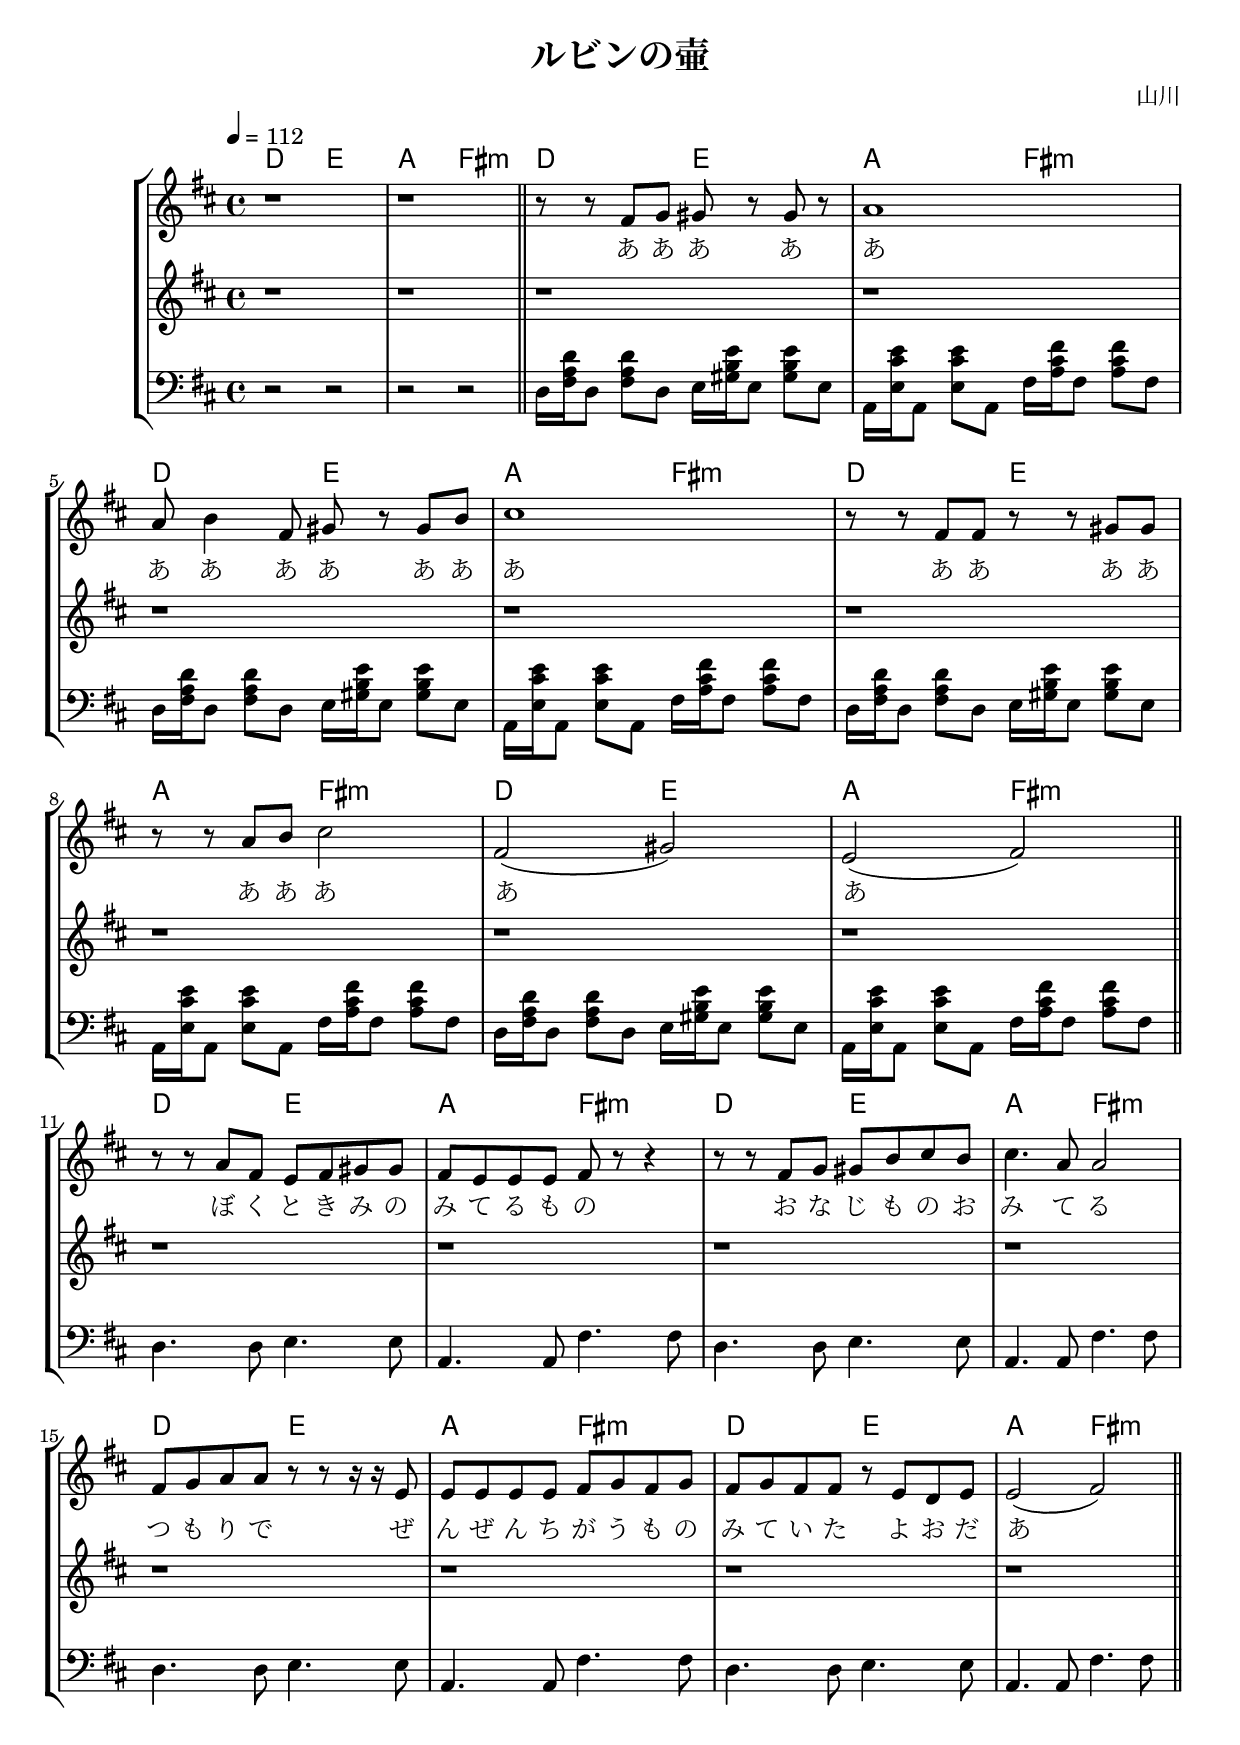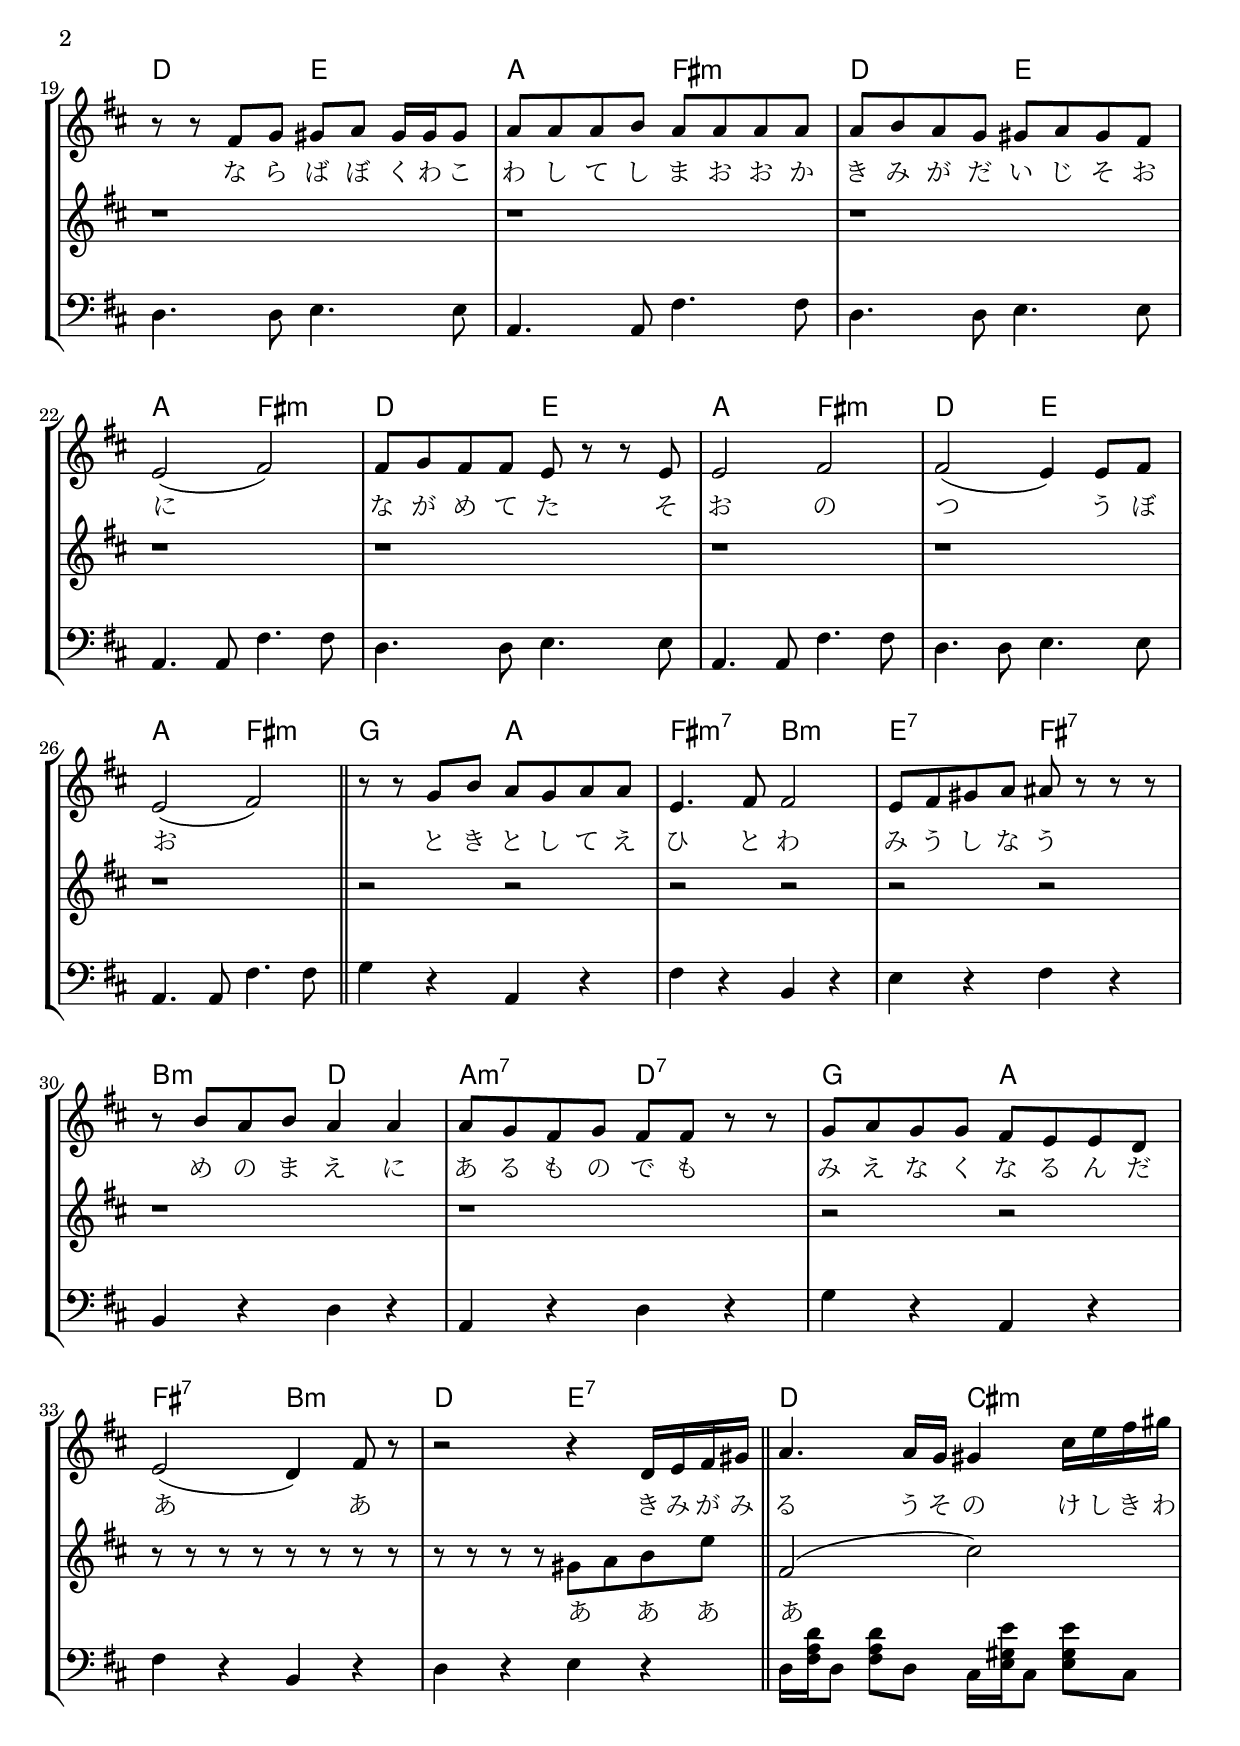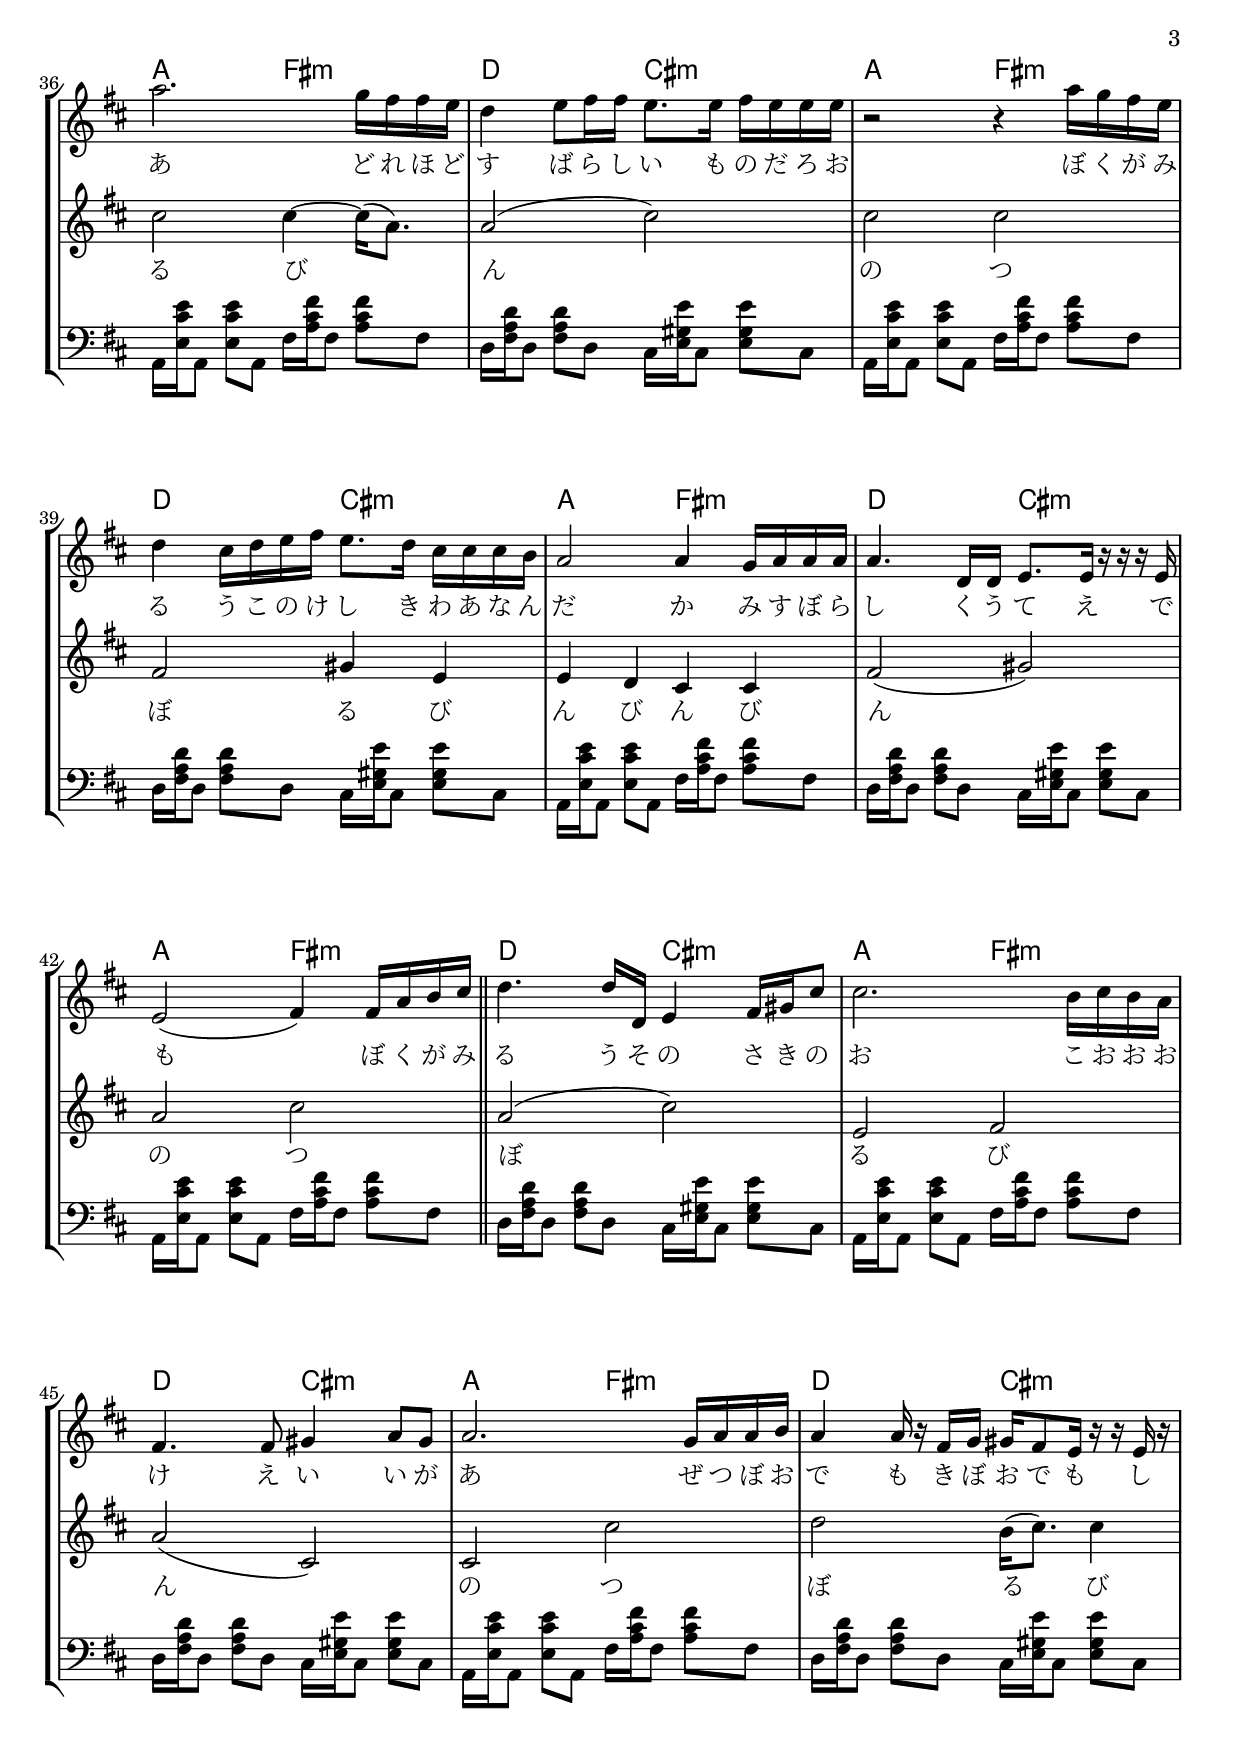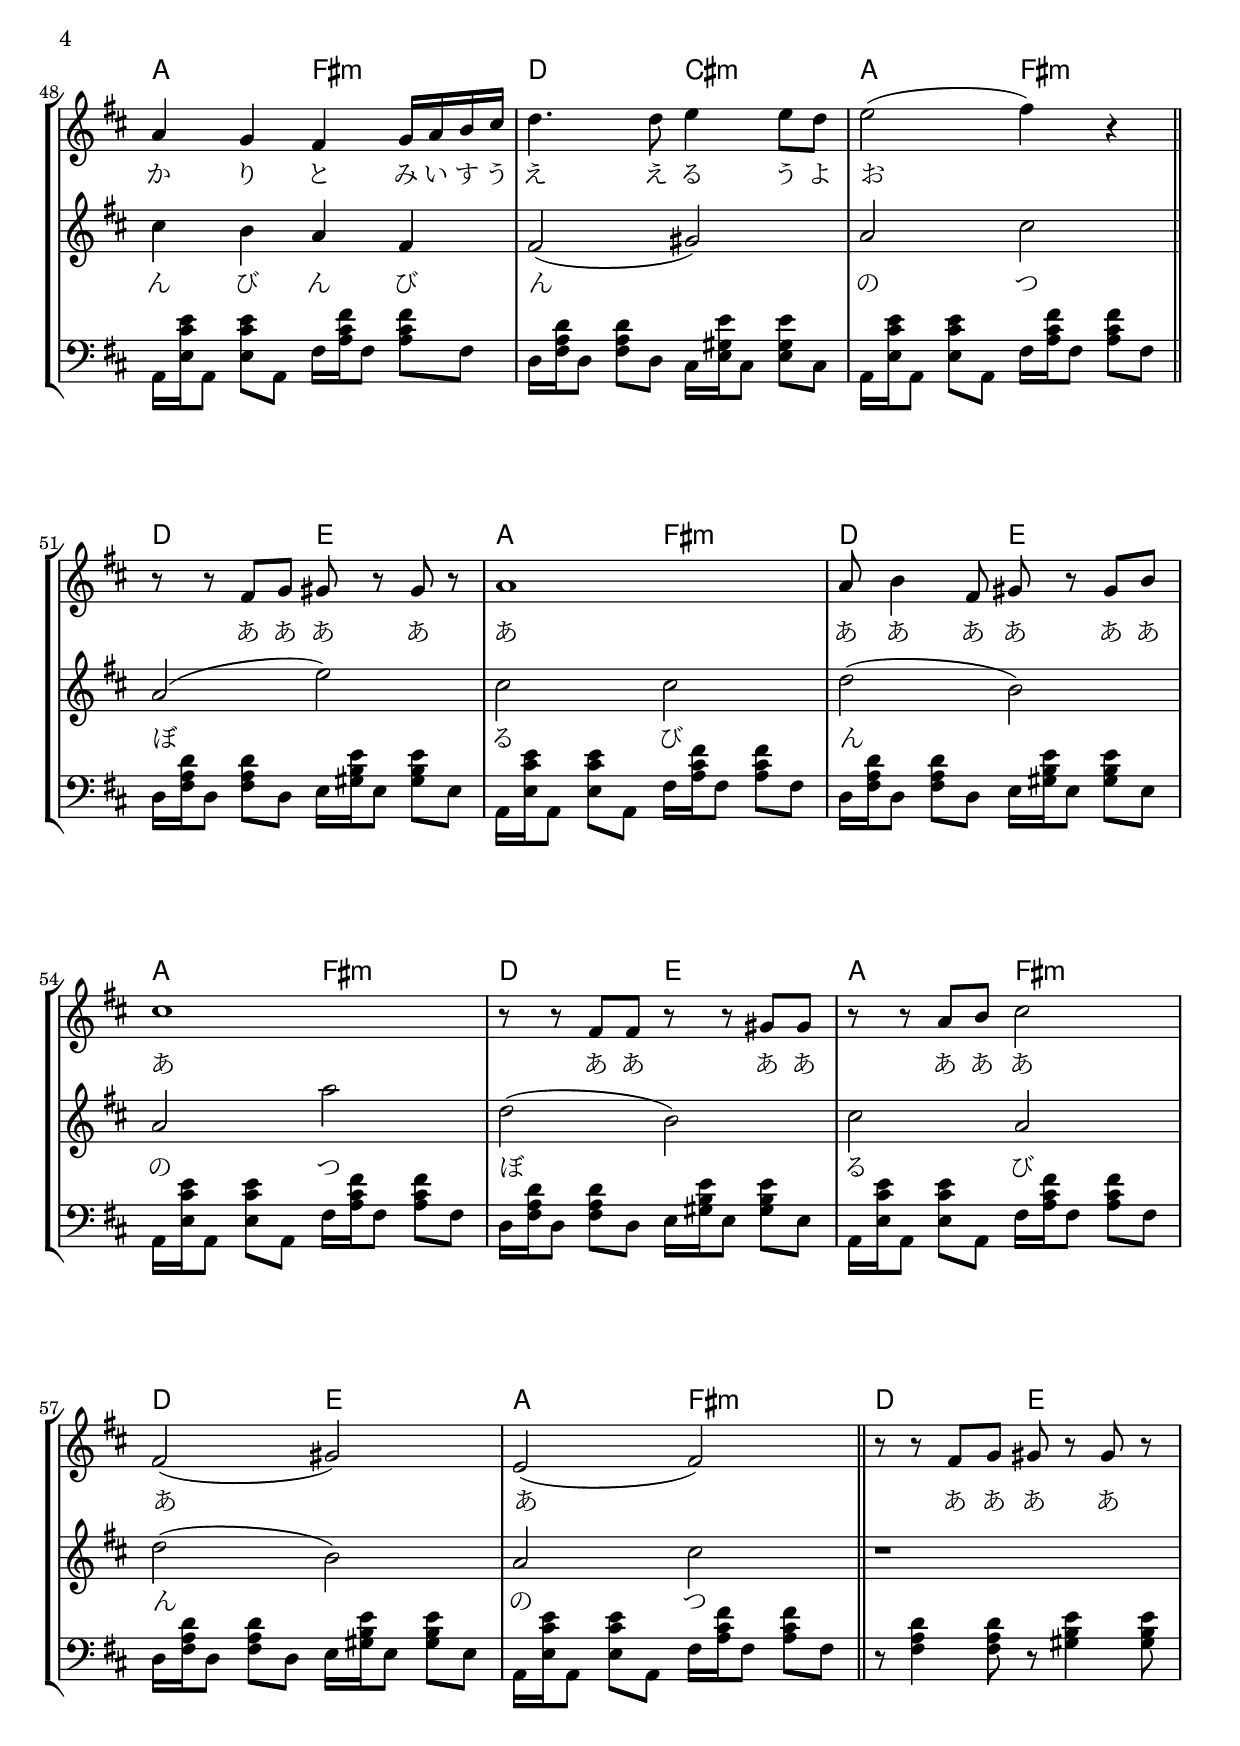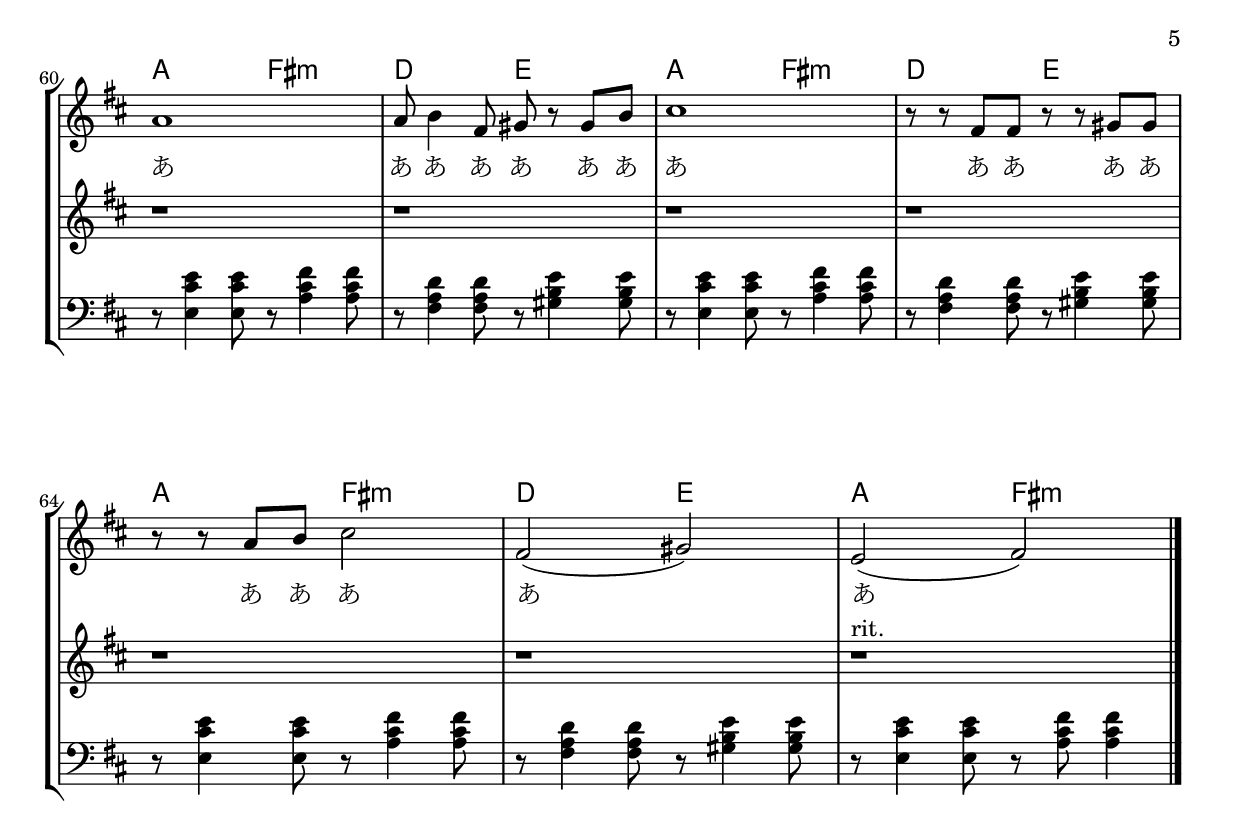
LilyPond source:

\version "2.12.1"

\header {
	title = \markup {ルビンの壷}
	composer = \markup \center-column {山川}
}

harmony = \chordmode {
	d2 e a fis:m 

	d e a fis:m d e a fis:m d e a fis:m d e a fis:m 

	d e a fis:m d e a fis:m d e a fis:m d e a fis:m 

	d e a fis:m d e a fis:m d e a fis:m d e a fis:m 

	g a fis:min7 b:m e:7 fis:7 b:m d a:min7 d:7 g a fis:7 b:m d e:7 

	d cis:m a fis:m d cis:m a fis:m d cis:m a fis:m d cis:m a fis:m 

	d cis:m a fis:m d cis:m a fis:m d cis:m a fis:m d cis:m a fis:m 

	d e a fis:m d e a fis:m d e a fis:m d e a fis:m 

	d e a fis:m d e a fis:m d e a fis:m d e a fis:m 
}

melody = {
	\key d \major
	\tempo 4 = 112
	r1 | r1   
	\set Staff.midiInstrument = #"Flute"
	r8  r8  fis'8  g'8  gis'8  r8  gis'8  r8 
	a'1 
	a'8  b'4  fis'8  gis'8  r8  gis'8  b'8 
	cis''1 
	r8  r8  fis'8  fis'8  r8  r8  gis'8  gis'8 
	r8  r8  a'8  b'8  cis''2 
	fis'2  (gis'2) 
	e'2  (fis'2)
	\set Staff.midiInstrument = #"mmi0.42"
	r8  r8  a'8  fis'8  e'8  fis'8  gis'8  gis'8 
	fis'8  e'8  e'8  e'8  fis'8  r8  r4 
	r8  r8  fis'8  g'8  gis'8  b'8  cis''8  b'8 
	cis''4.  a'8  a'2 
	fis'8  g'8  a'8  a'8  r8  r8  r16  r16  e'8 
	e'8  e'8  e'8  e'8  fis'8  g'8  fis'8  g'8 
	fis'8  g'8  fis'8  fis'8  r8  e'8  d'8  e'8 
	e'2  (fis'2)
	\set Staff.midiInstrument = #"mmi0.42"
	r8  r8  fis'8  g'8  gis'8  a'8  gis'16  gis'16  gis'8 
	a'8  a'8  a'8  b'8  a'8  a'8  a'8  a'8 
	a'8  b'8  a'8  g'8  gis'8  a'8  gis'8  fis'8 
	e'2  (fis'2) 
	fis'8  g'8  fis'8  fis'8  e'8  r8  r8  e'8 
	e'2  fis'2 
	fis'2  (e'4)  e'8  fis'8 
	e'2  (fis'2)
	\set Staff.midiInstrument = #"mmi0.42"
	r8  r8  g'8  b'8  a'8  g'8  a'8  a'8 
	e'4.  fis'8  fis'2 
	e'8  fis'8  gis'8  a'8  ais'8  r8  r8  r8 
	r8  b'8  a'8  b'8  a'4  a'4 
	a'8  g'8  fis'8  g'8  fis'8  fis'8  r8  r8 
	g'8  a'8  g'8  g'8  fis'8  e'8  e'8  d'8 
	e'2  (d'4)  fis'8  r8 
	r2  r4  	\set Staff.midiInstrument = #"mmi0.42"
	d'16  e'16  fis'16  gis'16 
	a'4.  a'16  g'16  gis'4  cis''16  e''16  fis''16  gis''16 
	a''2.  g''16  fis''16  fis''16  e''16 
	d''4  e''8  fis''16  fis''16  e''8.  e''16  fis''16  e''16  e''16  e''16 
	r2  r4  a''16  g''16  fis''16  e''16 
	d''4  cis''16  d''16  e''16  fis''16  e''8.  d''16  cis''16  cis''16  cis''16  b'16 
	a'2  a'4  g'16  a'16  a'16  a'16 
	a'4.  d'16  d'16  e'8.  e'16  r16  r16  r16  e'16 
	e'2  (fis'4)  	\set Staff.midiInstrument = #"mmi0.42"
	fis'16  a'16  b'16  cis''16 
	d''4.  d''16  d'16  e'4  fis'16  gis'16  cis''8 
	cis''2.  b'16  cis''16  b'16  a'16 
	fis'4.  fis'8  gis'4  a'8  gis'8 
	a'2.  g'16  a'16  a'16  b'16 
	a'4  a'16  r16  fis'16  g'16  gis'16  fis'8  e'16  r16  r16  e'16  r16 
	a'4  g'4  fis'4  g'16  a'16  b'16  cis''16 
	d''4.  d''8  e''4  e''8  d''8 
	e''2  (fis''4)  	r4 	\set Staff.midiInstrument = #"Flute"
	r8  r8  fis'8  g'8  gis'8  r8  gis'8  r8 
	a'1 
	a'8  b'4  fis'8  gis'8  r8  gis'8  b'8 
	cis''1 
	r8  r8  fis'8  fis'8  r8  r8  gis'8  gis'8 
	r8  r8  a'8  b'8  cis''2 
	fis'2  (gis'2) 
	e'2  (fis'2)
	\set Staff.midiInstrument = #"Flute"
	r8  r8  fis'8  g'8  gis'8  r8  gis'8  r8 
	a'1 
	a'8  b'4  fis'8  gis'8  r8  gis'8  b'8 
	cis''1 
	r8  r8  fis'8  fis'8  r8  r8  gis'8  gis'8 
	r8  r8  a'8  b'8  cis''2 
	fis'2  (gis'2) 
	e'2  (fis'2)
	\bar "|."
}

words = \lyricmode {
	
	あ  あ  あ  あ  あ  あ  あ  あ  あ  あ  あ  あ  あ  あ  あ  あ  あ  あ  あ  あ  あ  
	ぼ  く  と  き  み  の  み  て  る  も  の  お  な  じ  も  の  お  み  て  る  つ  も  り  で  ぜ  ん  ぜ  ん  ち  が  う  も  の  み  て  い  た  よ  お  だ  あ  
	な  ら  ば  ぼ  く  わ  こ  わ  し  て  し  ま  お  お  か  き  み  が  だ  い  じ  そ  お  に  な  が  め  て  た  そ  お  の  つ  う  ぼ  お  
	と  き  と  し  て  え  ひ  と  わ  み  う  し  な  う  め  の  ま  え  に  あ  る  も  の  で  も  み  え  な  く  な  る  ん  だ  あ  あ  
	き  み  が  み  る  う  そ  の  け  し  き  わ  あ  ど  れ  ほ  ど  す  ば  ら  し  い  も  の  だ  ろ  お  ぼ  く  が  み  る  う  こ  の  け  し  き  わ  あ  な  ん  だ  か  み  す  ぼ  ら  し  く  う  て  え  で  も  
	ぼ  く  が  み  る  う  そ  の  さ  き  の  お  こ  お  お  お  け  え  い  い  が  あ  ぜ  つ  ぼ  お  で  も  き  ぼ  お  で  も  し  か  り  と  み  い  す  う  え  え  る  う  よ  お  
	あ  あ  あ  あ  あ  あ  あ  あ  あ  あ  あ  あ  あ  あ  あ  あ  あ  あ  あ  あ  あ  
	あ  あ  あ  あ  あ  あ  あ  あ  あ  あ  あ  あ  あ  あ  あ  あ  あ  あ  あ  あ  あ  
}

secondmelody = {
	\key d \major
	\tempo 4 = 112
	r1 | r1   
	r1 | r1 | r1 | r1 | r1 | r1 | r1 | r1   
	r1 | r1 | r1 | r1 | r1 | r1 | r1 | r1   
	r1 | r1 | r1 | r1 | r1 | r1 | r1 | r1   
	\set Staff.midiInstrument = #"Viola"
	r2  r2~ 
	r2  r2 
	r2  r2 
	r1 
	r1 
	r2  r2 
	r8  r8  r8  r8  r8  r8  r8  r8 
	r8  r8  r8  r8  gis'8  a'8  b'8  e''8
	\set Staff.midiInstrument = #"Viola"
	 fis'2  (cis''2) 
	cis''2  cis''4~cis''16  (a'8.) 
	a'2  (cis''2) 
	cis''2  cis''2 
	fis'2  gis'4  e'4 
	e'4  d'4  cis'4  cis'4 
	fis'2  (gis'2) 
	a'2  cis''2
	\set Staff.midiInstrument = #"Viola"
	 a'2  (cis''2) 
	e'2  fis'2 
	a'2  (cis'2) 
	cis'2  cis''2 
	d''2  b'16  (cis''8.)  cis''4 
	cis''4  b'4  a'4  fis'4 
	fis'2  (gis'2) 
	a'2  cis''2
	\set Staff.midiInstrument = #"Viola"
	a'2  (e''2) 
	cis''2  cis''2 
	d''2  (b'2) 
	a'2  a''2 
	d''2  (b'2) 
	cis''2  a'2 
	d''2  (b'2) 
	a'2  cis''2
	r1 | r1 | r1 | r1 | r1 | r1 | r1 | r1^"rit." \bar "|."
}

secondwords = \lyricmode {
	
	
	
	
	あ  あ  あ  あ  
	る  び  ん  の  つ  ぼ  る  び  ん  び  ん  び  ん  の  つ  ぼ  
	る  び  ん  の  つ  ぼ  る  び  ん  び  ん  び  ん  の  つ  ぼ  
	る  び  ん  の  つ  ぼ  る  び  ん  の  つ  ぼ  
	
}

tempochange = {
	\tempo 4 = 112
	r1 | r1 \bar "||"
	\tempo 4 = 112
	r1 | r1 | r1 | r1 | r1 | r1 | r1 | r1 \bar "||"
	\tempo 4 = 112
	r1 | r1 | r1 | r1 | r1 | r1 | r1 | r1 \bar "||"
	\tempo 4 = 112
	r1 | r1 | r1 | r1 | r1 | r1 | r1 | r1 \bar "||"
	\tempo 4 = 112
	r1 | r1 | r1 | r1 | r1 | r1 | r1 | r1 \bar "||"
	\tempo 4 = 112
	r1 | r1 | r1 | r1 | r1 | r1 | r1 | r1 \bar "||"
	\tempo 4 = 112
	r1 | r1 | r1 | r1 | r1 | r1 | r1 | r1 \bar "||"
	\tempo 4 = 112
	r1 | r1 | r1 | r1 | r1 | r1 | r1 | r1 \bar "||"
	\tempo 4 = 112
	r1 | r1 | r1 | r1 | r1 | r1 | r1 | r1 \bar "|."
}

mainacc = {
	\clef bass
	\set Staff.midiInstrument = #"Acoustic grand"
	\key d \major
	\tempo 4 = 112
	r2
	r2
	r2
	r2
	\bar "||"

	\set Staff.midiInstrument = #"Bassoon"
	d16 <fis a d'>16 d8 <fis a d'>8 d8
	e16 <gis b e'>16 e8 <gis b e'>8 e8
	a,16 <e cis' e'>16 a,8 <e cis' e'>8 a,8
	fis16 <a cis' fis'>16 fis8 <a cis' fis'>8 fis8
	d16 <fis a d'>16 d8 <fis a d'>8 d8
	e16 <gis b e'>16 e8 <gis b e'>8 e8
	a,16 <e cis' e'>16 a,8 <e cis' e'>8 a,8
	fis16 <a cis' fis'>16 fis8 <a cis' fis'>8 fis8
	d16 <fis a d'>16 d8 <fis a d'>8 d8
	e16 <gis b e'>16 e8 <gis b e'>8 e8
	a,16 <e cis' e'>16 a,8 <e cis' e'>8 a,8
	fis16 <a cis' fis'>16 fis8 <a cis' fis'>8 fis8
	d16 <fis a d'>16 d8 <fis a d'>8 d8
	e16 <gis b e'>16 e8 <gis b e'>8 e8
	a,16 <e cis' e'>16 a,8 <e cis' e'>8 a,8
	fis16 <a cis' fis'>16 fis8 <a cis' fis'>8 fis8
	\bar "||"

	\set Staff.midiInstrument = #"Bassoon"
	d4.d8
	e4.e8
	a,4.a,8
	fis4.fis8
	d4.d8
	e4.e8
	a,4.a,8
	fis4.fis8
	d4.d8
	e4.e8
	a,4.a,8
	fis4.fis8
	d4.d8
	e4.e8
	a,4.a,8
	fis4.fis8
	\bar "||"

	\set Staff.midiInstrument = #"Bassoon"
	d4.d8
	e4.e8
	a,4.a,8
	fis4.fis8
	d4.d8
	e4.e8
	a,4.a,8
	fis4.fis8
	d4.d8
	e4.e8
	a,4.a,8
	fis4.fis8
	d4.d8
	e4.e8
	a,4.a,8
	fis4.fis8
	\bar "||"

	\set Staff.midiInstrument = #"Bassoon"
	g4 r4
	a,4 r4
	fis4 r4
	b,4 r4
	e4 r4
	fis4 r4
	b,4 r4
	d4 r4
	a,4 r4
	d4 r4
	g4 r4
	a,4 r4
	fis4 r4
	b,4 r4
	d4 r4
	e4 r4
	\bar "||"

	\set Staff.midiInstrument = #"Bassoon"
	d16 <fis a d'>16 d8 <fis a d'>8 d8
	cis16 <e gis e'>16 cis8 <e gis e'>8 cis8
	a,16 <e cis' e'>16 a,8 <e cis' e'>8 a,8
	fis16 <a cis' fis'>16 fis8 <a cis' fis'>8 fis8
	d16 <fis a d'>16 d8 <fis a d'>8 d8
	cis16 <e gis e'>16 cis8 <e gis e'>8 cis8
	a,16 <e cis' e'>16 a,8 <e cis' e'>8 a,8
	fis16 <a cis' fis'>16 fis8 <a cis' fis'>8 fis8
	d16 <fis a d'>16 d8 <fis a d'>8 d8
	cis16 <e gis e'>16 cis8 <e gis e'>8 cis8
	a,16 <e cis' e'>16 a,8 <e cis' e'>8 a,8
	fis16 <a cis' fis'>16 fis8 <a cis' fis'>8 fis8
	d16 <fis a d'>16 d8 <fis a d'>8 d8
	cis16 <e gis e'>16 cis8 <e gis e'>8 cis8
	a,16 <e cis' e'>16 a,8 <e cis' e'>8 a,8
	fis16 <a cis' fis'>16 fis8 <a cis' fis'>8 fis8
	\bar "||"

	\set Staff.midiInstrument = #"Bassoon"
	d16 <fis a d'>16 d8 <fis a d'>8 d8
	cis16 <e gis e'>16 cis8 <e gis e'>8 cis8
	a,16 <e cis' e'>16 a,8 <e cis' e'>8 a,8
	fis16 <a cis' fis'>16 fis8 <a cis' fis'>8 fis8
	d16 <fis a d'>16 d8 <fis a d'>8 d8
	cis16 <e gis e'>16 cis8 <e gis e'>8 cis8
	a,16 <e cis' e'>16 a,8 <e cis' e'>8 a,8
	fis16 <a cis' fis'>16 fis8 <a cis' fis'>8 fis8
	d16 <fis a d'>16 d8 <fis a d'>8 d8
	cis16 <e gis e'>16 cis8 <e gis e'>8 cis8
	a,16 <e cis' e'>16 a,8 <e cis' e'>8 a,8
	fis16 <a cis' fis'>16 fis8 <a cis' fis'>8 fis8
	d16 <fis a d'>16 d8 <fis a d'>8 d8
	cis16 <e gis e'>16 cis8 <e gis e'>8 cis8
	a,16 <e cis' e'>16 a,8 <e cis' e'>8 a,8
	fis16 <a cis' fis'>16 fis8 <a cis' fis'>8 fis8
	\bar "||"

	\set Staff.midiInstrument = #"Bassoon"
	d16 <fis a d'>16 d8 <fis a d'>8 d8
	e16 <gis b e'>16 e8 <gis b e'>8 e8
	a,16 <e cis' e'>16 a,8 <e cis' e'>8 a,8
	fis16 <a cis' fis'>16 fis8 <a cis' fis'>8 fis8
	d16 <fis a d'>16 d8 <fis a d'>8 d8
	e16 <gis b e'>16 e8 <gis b e'>8 e8
	a,16 <e cis' e'>16 a,8 <e cis' e'>8 a,8
	fis16 <a cis' fis'>16 fis8 <a cis' fis'>8 fis8
	d16 <fis a d'>16 d8 <fis a d'>8 d8
	e16 <gis b e'>16 e8 <gis b e'>8 e8
	a,16 <e cis' e'>16 a,8 <e cis' e'>8 a,8
	fis16 <a cis' fis'>16 fis8 <a cis' fis'>8 fis8
	d16 <fis a d'>16 d8 <fis a d'>8 d8
	e16 <gis b e'>16 e8 <gis b e'>8 e8
	a,16 <e cis' e'>16 a,8 <e cis' e'>8 a,8
	fis16 <a cis' fis'>16 fis8 <a cis' fis'>8 fis8
	\bar "||"

	\set Staff.midiInstrument = #"Bassoon"
	r8 <fis a d'>4 <fis a d'>8
	r8 <gis b e'>4 <gis b e'>8
	r8 <e cis' e'>4 <e cis' e'>8
	r8 <a cis' fis'>4 <a cis' fis'>8
	r8 <fis a d'>4 <fis a d'>8
	r8 <gis b e'>4 <gis b e'>8
	r8 <e cis' e'>4 <e cis' e'>8
	r8 <a cis' fis'>4 <a cis' fis'>8
	r8 <fis a d'>4 <fis a d'>8
	r8 <gis b e'>4 <gis b e'>8
	r8 <e cis' e'>4 <e cis' e'>8
	r8 <a cis' fis'>4 <a cis' fis'>8
	r8 <fis a d'>4 <fis a d'>8
	r8 <gis b e'>4 <gis b e'>8
	r8 <e cis' e'>4 <e cis' e'>8
	r8 <a cis' fis'>8 <a cis' fis'>4
	\bar "|."
}

subacc = {
	\clef bass
	\set Staff.midiInstrument = #"Timpani"
	\key d \major
	\tempo 4 = 112
	d4 <fis a d'>8. <fis a d'>16
	e4 <gis b e'>8. <gis b e'>16
	a,4 <e cis' e'>8. <e cis' e'>16
	fis4 <a cis' fis'>8. <a cis' fis'>16
	\bar "||"

	\set Staff.midiInstrument = #"Timpani"
	d4 <fis a d'>8. <fis a d'>16
	e4 <gis b e'>8. <gis b e'>16
	a,4 <e cis' e'>8. <e cis' e'>16
	fis4 <a cis' fis'>8. <a cis' fis'>16
	d4 <fis a d'>8. <fis a d'>16
	e4 <gis b e'>8. <gis b e'>16
	a,4 <e cis' e'>8. <e cis' e'>16
	fis4 <a cis' fis'>8. <a cis' fis'>16
	d4 <fis a d'>8. <fis a d'>16
	e4 <gis b e'>8. <gis b e'>16
	a,4 <e cis' e'>8. <e cis' e'>16
	fis4 <a cis' fis'>8. <a cis' fis'>16
	d4 <fis a d'>8. <fis a d'>16
	e4 <gis b e'>8. <gis b e'>16
	a,4 <e cis' e'>8. <e cis' e'>16
	fis4 <a cis' fis'>8. <a cis' fis'>16
	\bar "||"

	\set Staff.midiInstrument = #"Acoustic grand"
	r2
	r2
	r2
	r2
	r2
	r2
	r2
	r2
	r2
	r2
	r2
	r2
	r2
	r2
	r2
	r2
	\bar "||"

	\set Staff.midiInstrument = #"Acoustic grand"
	r2
	r2
	r2
	r2
	r2
	r2
	r2
	r2
	r2
	r2
	r2
	r2
	r2
	r2
	r2
	r2
	\bar "||"

	\set Staff.midiInstrument = #"Bright Acoustic"
	r8 g8 <g b d'>4
	a,64~ <a,~ e~> <a,~ e~ cis'~> <a, e cis' e'>~ <a, e cis' e'>4..
	r8 fis8 <e a e'>4
	b,64~ <b,~ fis~> <b,~ fis~ b~> <b, fis b d'>~ <b, fis b d'>4..
	r8 e8 <e gis d'>4
	fis64~ <fis~ e~> <fis~ e~ ais~> <fis e ais e'>~ <fis e ais e'>4..
	r8 b,8 <fis b d'>4
	d64~ <d~ fis~> <d~ fis~ a~> <d fis a d'>~ <d fis a d'>4..
	r8 a,8 <g c' e'>4
	d64~ <d~ fis~> <d~ fis~ c'~> <d fis c' d'>~ <d fis c' d'>4..
	r8 g8 <g b d'>4
	a,64~ <a,~ e~> <a,~ e~ cis'~> <a, e cis' e'>~ <a, e cis' e'>4..
	r8 fis8 <e ais e'>4
	b,64~ <b,~ fis~> <b,~ fis~ b~> <b, fis b d'>~ <b, fis b d'>4..
	r8 d8 <fis a d'>4
	e64~ <e~ e~> <e~ e~ gis~> <e e gis d'>~ <e e gis d'>4..
	\bar "||"

	\set Staff.midiInstrument = #"Timpani"
	d4 <fis a d'>8. <fis a d'>16
	cis4 <e gis e'>8. <e gis e'>16
	a,4 <e cis' e'>8. <e cis' e'>16
	fis4 <a cis' fis'>8. <a cis' fis'>16
	d4 <fis a d'>8. <fis a d'>16
	cis4 <e gis e'>8. <e gis e'>16
	a,4 <e cis' e'>8. <e cis' e'>16
	fis4 <a cis' fis'>8. <a cis' fis'>16
	d4 <fis a d'>8. <fis a d'>16
	cis4 <e gis e'>8. <e gis e'>16
	a,4 <e cis' e'>8. <e cis' e'>16
	fis4 <a cis' fis'>8. <a cis' fis'>16
	d4 <fis a d'>8. <fis a d'>16
	cis4 <e gis e'>8. <e gis e'>16
	a,4 <e cis' e'>8. <e cis' e'>16
	fis4 <a cis' fis'>8. <a cis' fis'>16
	\bar "||"

	\set Staff.midiInstrument = #"Timpani"
	d4 <fis a d'>8. <fis a d'>16
	cis4 <e gis e'>8. <e gis e'>16
	a,4 <e cis' e'>8. <e cis' e'>16
	fis4 <a cis' fis'>8. <a cis' fis'>16
	d4 <fis a d'>8. <fis a d'>16
	cis4 <e gis e'>8. <e gis e'>16
	a,4 <e cis' e'>8. <e cis' e'>16
	fis4 <a cis' fis'>8. <a cis' fis'>16
	d4 <fis a d'>8. <fis a d'>16
	cis4 <e gis e'>8. <e gis e'>16
	a,4 <e cis' e'>8. <e cis' e'>16
	fis4 <a cis' fis'>8. <a cis' fis'>16
	d4 <fis a d'>8. <fis a d'>16
	cis4 <e gis e'>8. <e gis e'>16
	a,4 <e cis' e'>8. <e cis' e'>16
	fis4 <a cis' fis'>8. <a cis' fis'>16
	\bar "||"

	\set Staff.midiInstrument = #"Timpani"
	d4 <fis a d'>8. <fis a d'>16
	e4 <gis b e'>8. <gis b e'>16
	a,4 <e cis' e'>8. <e cis' e'>16
	fis4 <a cis' fis'>8. <a cis' fis'>16
	d4 <fis a d'>8. <fis a d'>16
	e4 <gis b e'>8. <gis b e'>16
	a,4 <e cis' e'>8. <e cis' e'>16
	fis4 <a cis' fis'>8. <a cis' fis'>16
	d4 <fis a d'>8. <fis a d'>16
	e4 <gis b e'>8. <gis b e'>16
	a,4 <e cis' e'>8. <e cis' e'>16
	fis4 <a cis' fis'>8. <a cis' fis'>16
	d4 <fis a d'>8. <fis a d'>16
	e4 <gis b e'>8. <gis b e'>16
	a,4 <e cis' e'>8. <e cis' e'>16
	fis4 <a cis' fis'>8. <a cis' fis'>16
	\bar "||"

	\set Staff.midiInstrument = #"Acoustic grand"
	r2
	r2
	r2
	r2
	r2
	r2
	r2
	r2
	r2
	r2
	r2
	r2
	r2
	r2
	r2
	r2
	\bar "|."
}

percA = {
	\drummode {
	r1 |r1 \bar "||"
	r4 hh4 hh4 hh4  |hh4 hh4 hh4 hh4  |hh4 hh4 hh4 hh4  |hh4 hh4 hh4 hh4  |r4 hh4 hh4 hh4  |hh4 hh4 hh4 hh4  |hh4 hh4 hh4 hh4  |hh4 hh4 hh4 hh4  \bar "||"
	r4 hh4 hh4 hh4  |hh4 hh4 hh4 hh4  |hh4 hh4 hh4 hh4  |hh4 hh4 hh4 hh4  |r4 hh4 hh4 hh4  |hh4 hh4 hh4 hh4  |hh4 hh4 hh4 hh4  |hh4 hh4 hh4 hh4  \bar "||"
	r4 hh4 hh4 hh4  |hh4 hh4 hh4 hh4  |hh4 hh4 hh4 hh4  |hh4 hh4 hh4 hh4  |r4 hh4 hh4 hh4  |hh4 hh4 hh4 hh4  |hh4 hh4 hh4 hh4  |hh4 hh4 hh4 hh4  \bar "||"
	r1  |r2. hho4  |r1  |r2. hho4  |r1  |r2. hho4  |r1  |r2. hho4  \bar "||"
	hh8 hh8 hh8 hh8 hh8 hh8 hh8 hh8  |hh8 hh8 hh8 hh8 hh4 hh8 hh8  |hh8 hh8 hh8 hh8 hh8 hh8 hh8 hh8  |hh8 hh8 hh8 hh2 r8  |hh8 hh8 hh8 hh8 hh8 hh8 hh8 hh8  |hh8 hh8 hh8 hh8 hh4 hh8 hh8  |hh8 hh8 hh8 hh8 hh8 hh8 hh8 hh8  |r8 hh2. r8  \bar "||"
	hh8 hh8 hh8 hh8 hh8 hh8 hh8 hh8  |hh8 hh8 hh8 hh8 hh4 hh8 hh8  |hh8 hh8 hh8 hh8 hh8 hh8 hh8 hh8  |hh8 hh8 hh8 hh2 r8  |hh8 hh8 hh8 hh8 hh8 hh8 hh8 hh8  |hh8 hh8 hh8 hh8 hh4 hh8 hh8  |hh8 hh8 hh8 hh8 hh8 hh8 hh8 hh8  |r8 hh2. r8  \bar "||"
	r4 hh4 hh4 hh4  |hh4 hh4 hh4 hh4  |hh4 hh4 hh4 hh4  |hh4 hh4 hh4 hh4  |r4 hh4 hh4 hh4  |hh4 hh4 hh4 hh4  |hh4 hh4 hh4 hh4  |hh4 hh4 hh4 hh4  \bar "||"
	r1 |r1 |r1 |r1 |r1 |r1 |r1 |r1 \bar "|."
	}
}

percB = {
	\drummode {
	r1 |r1 \bar "||"
	r8 hhp4 hhp4 hhp4 hhp8  |r8 hhp4 hhp4 hhp4 hhp8  |r8 hhp4 hhp4 hhp4 hhp8  |r8 hhp4 hhp4 hhp4 hhp8  |r8 hhp4 hhp4 hhp4 hhp8  |r8 hhp4 hhp4 hhp4 hhp8  |r8 hhp4 hhp4 hhp4 hhp8  |r8 hhp4 hhp2 r8  \bar "||"
	r8 hhp4 hhp4 hhp4 hhp8  |r8 hhp4 hhp4 hhp4 hhp8  |r8 hhp4 hhp4 hhp4 hhp8  |r8 hhp4 hhp4 hhp4 hhp8  |r8 hhp4 hhp4 hhp4 hhp8  |r8 hhp4 hhp4 hhp4 hhp8  |r8 hhp4 hhp4 hhp4 hhp8  |r8 hhp4 hhp2 r8  \bar "||"
	r8 hhp4 hhp4 hhp4 hhp8  |r8 hhp4 hhp4 hhp4 hhp8  |r8 hhp4 hhp4 hhp4 hhp8  |r8 hhp4 hhp4 hhp4 hhp8  |r8 hhp4 hhp4 hhp4 hhp8  |r8 hhp4 hhp4 hhp4 hhp8  |r8 hhp4 hhp4 hhp4 hhp8  |r8 hhp4 hhp2 r8  \bar "||"
	r16 hhp16 hhp8 hhp16 hhp8 hhp2 r16  |r16 hhp16 hhp8 hhp16 hhp8 hhp2 r16  |r16 hhp16 hhp8 hhp16 hhp8 hhp2 r16  |r16 hhp16 hhp8 hhp16 hhp8 hhp2 r16  |r16 hhp16 hhp8 hhp16 hhp8 hhp2 r16  |r16 hhp16 hhp8 hhp16 hhp8 hhp2 r16  |r16 hhp16 hhp8 hhp16 hhp8 hhp2 r16  |r16 hhp16 hhp8 hhp16 hhp8 hhp2 hhp16  \bar "||"
	r4 sn8. sn8 sn8. sn8. sn16  |r4 sn8. sn8 sn8. sn4  |r4 sn8. sn8 sn8. sn8. sn16  |r8 sn8 sn4 sn8 sn16 sn8 sn8 sn16  |r4 sn8. sn8 sn8. sn8. sn16  |r4 sn8. sn8 sn8. sn4  |r4 sn8. sn8 sn8. sn8. sn16  |r4 sn2 sn4  \bar "||"
	r4 sn8. sn8 sn8. sn8. sn16  |r4 sn8. sn8 sn8. sn4  |r4 sn8. sn8 sn8. sn8. sn16  |r8 sn8 sn4 sn8 sn16 sn8 sn8 sn16  |r4 sn8. sn8 sn8. sn8. sn16  |r4 sn8. sn8 sn8. sn4  |r4 sn8. sn8 sn8. sn8. sn16  |r4 sn2 sn4  \bar "||"
	r8 hhp4 hhp4 hhp4 hhp8  |r8 hhp4 hhp4 hhp4 hhp8  |r8 hhp4 hhp4 hhp4 hhp8  |r8 hhp4 hhp4 hhp4 hhp8  |r8 hhp4 hhp4 hhp4 hhp8  |r8 hhp4 hhp4 hhp4 hhp8  |r8 hhp4 hhp4 hhp4 hhp8  |r8 hhp4 hhp2 r8  \bar "||"
	r1 |r1 |r1 |r1 |r1 |r1 |r1 |r1 \bar "|."
	}
}

percC = {
	\drummode {
	r1 |r1 \bar "||"
	r4 sn2 sn4  |r4 sn2 sn8. sn16  |r4 sn2 sn4  |r4 sn2 sn8. sn16  |r4 sn2 sn4  |r4 sn2 sn8. sn16  |r4 sn2 sn4  |r4 sn4 r16 sn16 sn8. sn16 sn16 sn16  \bar "||"
	r4 sn2 sn4  |r4 sn2 sn8. sn16  |r4 sn2 sn4  |r4 sn2 sn8. sn16  |r4 sn2 sn4  |r4 sn2 sn8. sn16  |r4 sn2 sn4  |r4 sn4 r16 sn16 sn8. sn16 sn16 sn16  \bar "||"
	r4 sn2 sn4  |r4 sn2 sn8. sn16  |r4 sn2 sn4  |r4 sn2 sn8. sn16  |r4 sn2 sn4  |r4 sn2 sn8. sn16  |r4 sn2 sn4  |r4 sn4 r16 sn16 sn8. sn16 sn16 sn16  \bar "||"
	hh8. hh8. hh2 r8  |hh8. hh8. hh2 hh8  |hh8. hh8. hh2 r8  |hh8. hh8. hh2 hh8  |hh8. hh8. hh2 r8  |hh8. hh8. hh2 hh8  |hh8. hh8. hh2 r8  |hh8. hh8. hh4 hh4 hh8  \bar "||"
	bd8 bd4 bd2 bd8  |bd8 bd2 bd4.  |bd8 bd4 bd2 bd8  |bd4 r16 bd8. bd2  |bd8 bd4 bd2 bd8  |bd8 bd2 bd4.  |bd8 bd4 bd2 bd8  |bd8 bd4. bd4. bd8  \bar "||"
	bd8 bd4 bd2 bd8  |bd8 bd2 bd4.  |bd8 bd4 bd2 bd8  |bd4 r16 bd8. bd2  |bd8 bd4 bd2 bd8  |bd8 bd2 bd4.  |bd8 bd4 bd2 bd8  |bd8 bd4. bd4. bd8  \bar "||"
	r4 sn2 sn4  |r4 sn2 sn8. sn16  |r4 sn2 sn4  |r4 sn2 sn8. sn16  |r4 sn2 sn4  |r4 sn2 sn8. sn16  |r4 sn2 sn4  |r4 sn4 r16 sn16 sn8. sn16 sn16 sn16  \bar "||"
	r1 |r1 |r1 |r1 |r1 |r1 |r1 |r1 \bar "|."
	}
}

percD = {
	\drummode {
	r1 |r1 \bar "||"
	bd2 bd8 bd16 bd4 r16  |bd2 bd8 bd16 bd4 r16  |bd2 bd8 bd16 bd4 r16  |bd2 bd8 bd16 bd4 r16  |bd2 bd8 bd16 bd4 r16  |bd2 bd8 bd16 bd4 r16  |bd2 bd8 bd16 bd4 r16  |bd4. bd8 bd4 bd4  \bar "||"
	bd2 bd8 bd16 bd4 r16  |bd2 bd8 bd16 bd4 r16  |bd2 bd8 bd16 bd4 r16  |bd2 bd8 bd16 bd4 r16  |bd2 bd8 bd16 bd4 r16  |bd2 bd8 bd16 bd4 r16  |bd2 bd8 bd16 bd4 r16  |bd4. bd8 bd4 bd4  \bar "||"
	bd2 bd8 bd16 bd4 r16  |bd2 bd8 bd16 bd4 r16  |bd2 bd8 bd16 bd4 r16  |bd2 bd8 bd16 bd4 r16  |bd2 bd8 bd16 bd4 r16  |bd2 bd8 bd16 bd4 r16  |bd2 bd8 bd16 bd4 r16  |bd4. bd8 bd4 bd4  \bar "||"
	r2 ss2  |r2 ss2  |r2 ss2  |r2 ss2  |r2 ss2  |r2 ss2  |r2 ss2  |r2 ss2  \bar "||"
	r1  |r2 r8 hho4.  |r1  |r4. r16 hho2 r16  |r1  |r2 r8 hho4.  |r1  |r4. r16 hho2 r16  \bar "||"
	r1  |r2 r8 hho4.  |r1  |r4. r16 hho2 r16  |r1  |r2 r8 hho4.  |r1  |r4. r16 hho2 r16  \bar "||"
	bd2 bd8 bd16 bd4 r16  |bd2 bd8 bd16 bd4 r16  |bd2 bd8 bd16 bd4 r16  |bd2 bd8 bd16 bd4 r16  |bd2 bd8 bd16 bd4 r16  |bd2 bd8 bd16 bd4 r16  |bd2 bd8 bd16 bd4 r16  |bd4. bd8 bd4 bd4  \bar "||"
	r1 |r1 |r1 |r1 |r1 |r1 |r1 |r1 \bar "|."
	}
}

percE = {
	\drummode {
	r1 |r1 \bar "||"
	cymc1  |r1 |r1 |r1 |cymc1  |r1 |r1 |r1 \bar "||"
	cymc1  |r1 |r1 |r1 |cymc1  |r1 |r1 |r1 \bar "||"
	cymc1  |r1 |r1 |r1 |cymc1  |r1 |r1 |r1 \bar "||"
	bd2 r8 bd4 bd8  |bd4. bd4 bd4 bd8  |bd2 r8 bd4 bd8  |bd4. bd4 bd4 bd8  |bd2 r8 bd4 bd8  |bd4. bd4 bd4 bd8  |bd2 r8 bd4 bd8  |bd4. bd4 bd4.  \bar "||"
	r1 |r1 |r1 |r1 |r1 |r1 |r1 |cymc1  \bar "||"
	r1 |r1 |r1 |r1 |r1 |r1 |r1 |cymc1  \bar "||"
	cymc1  |r1 |r1 |r1 |cymc1  |r1 |r1 |r1 \bar "||"
	r1 |r1 |r1 |r1 |r1 |r1 |r1 |r1 \bar "|."
	}
}

percF = {
	\drummode {
	r1 | r1 \bar "||"
	r1 | r1 | r1 | r1 | r1 | r1 | r1 | r1 \bar "||"
	r1 | r1 | r1 | r1 | r1 | r1 | r1 | r1 \bar "||"
	r1 | r1 | r1 | r1 | r1 | r1 | r1 | r1 \bar "||"
	r1 | r1 | r1 | r1 | r1 | r1 | r1 | r1 \bar "||"
	r1 |r1 |r1 |r1 |r1 |r1 |r1 |r4 r16 tommh16 tommh4. tommh4  \bar "||"
	r1 |r1 |r1 |r1 |r1 |r1 |r1 |r4 r16 tommh16 tommh4. tommh4  \bar "||"
	r1 | r1 | r1 | r1 | r1 | r1 | r1 | r1 \bar "||"
	r1 | r1 | r1 | r1 | r1 | r1 | r1 | r1 \bar "|."
	}
}

percG = {
	\drummode {
	r1 | r1 \bar "||"
	r1 | r1 | r1 | r1 | r1 | r1 | r1 | r1 \bar "||"
	r1 | r1 | r1 | r1 | r1 | r1 | r1 | r1 \bar "||"
	r1 | r1 | r1 | r1 | r1 | r1 | r1 | r1 \bar "||"
	r1 | r1 | r1 | r1 | r1 | r1 | r1 | r1 \bar "||"
	r1 |r1 |r1 |r1 |r1 |r1 |r1 |r4. r16 tomml4. tomml8.  \bar "||"
	r1 |r1 |r1 |r1 |r1 |r1 |r1 |r4. r16 tomml4. tomml8.  \bar "||"
	r1 | r1 | r1 | r1 | r1 | r1 | r1 | r1 \bar "||"
	r1 | r1 | r1 | r1 | r1 | r1 | r1 | r1 \bar "|."
	}
}

percH = {
	\drummode {
	r1 | r1 \bar "||"
	r1 | r1 | r1 | r1 | r1 | r1 | r1 | r1 \bar "||"
	r1 | r1 | r1 | r1 | r1 | r1 | r1 | r1 \bar "||"
	r1 | r1 | r1 | r1 | r1 | r1 | r1 | r1 \bar "||"
	r1 | r1 | r1 | r1 | r1 | r1 | r1 | r1 \bar "||"
	r1 |r1 |r1 |r1 |r1 |r1 |r1 |r2 r16 toml8 toml4 r16  \bar "||"
	r1 |r1 |r1 |r1 |r1 |r1 |r1 |r2 r16 toml8 toml4 r16  \bar "||"
	r1 | r1 | r1 | r1 | r1 | r1 | r1 | r1 \bar "||"
	r1 | r1 | r1 | r1 | r1 | r1 | r1 | r1 \bar "|."
	}
}

percI = {
	\drummode {
	r1 | r1 \bar "||"
	r1 | r1 | r1 | r1 | r1 | r1 | r1 | r1 \bar "||"
	r1 | r1 | r1 | r1 | r1 | r1 | r1 | r1 \bar "||"
	r1 | r1 | r1 | r1 | r1 | r1 | r1 | r1 \bar "||"
	r1 | r1 | r1 | r1 | r1 | r1 | r1 | r1 \bar "||"
	r1 |r1 |r1 |r1 |r1 |r1 |r1 |r2 r8 tomfh4 tomfh8  \bar "||"
	r1 |r1 |r1 |r1 |r1 |r1 |r1 |r2 r8 tomfh4 tomfh8  \bar "||"
	r1 | r1 | r1 | r1 | r1 | r1 | r1 | r1 \bar "||"
	r1 | r1 | r1 | r1 | r1 | r1 | r1 | r1 \bar "|."
	}
}

\score {
	<<
		\new StaffGroup <<
			\new ChordNames {\harmony}
			\new Voice = "melody" {\melody}
			\new Lyrics \lyricsto "melody" \words
			\new Voice = "secondmelody" {\secondmelody}
			\new Lyrics \lyricsto "secondmelody" \secondwords
			\new Staff = "mainacc" {\mainacc}
		>>
	>>
	\layout { }
}
